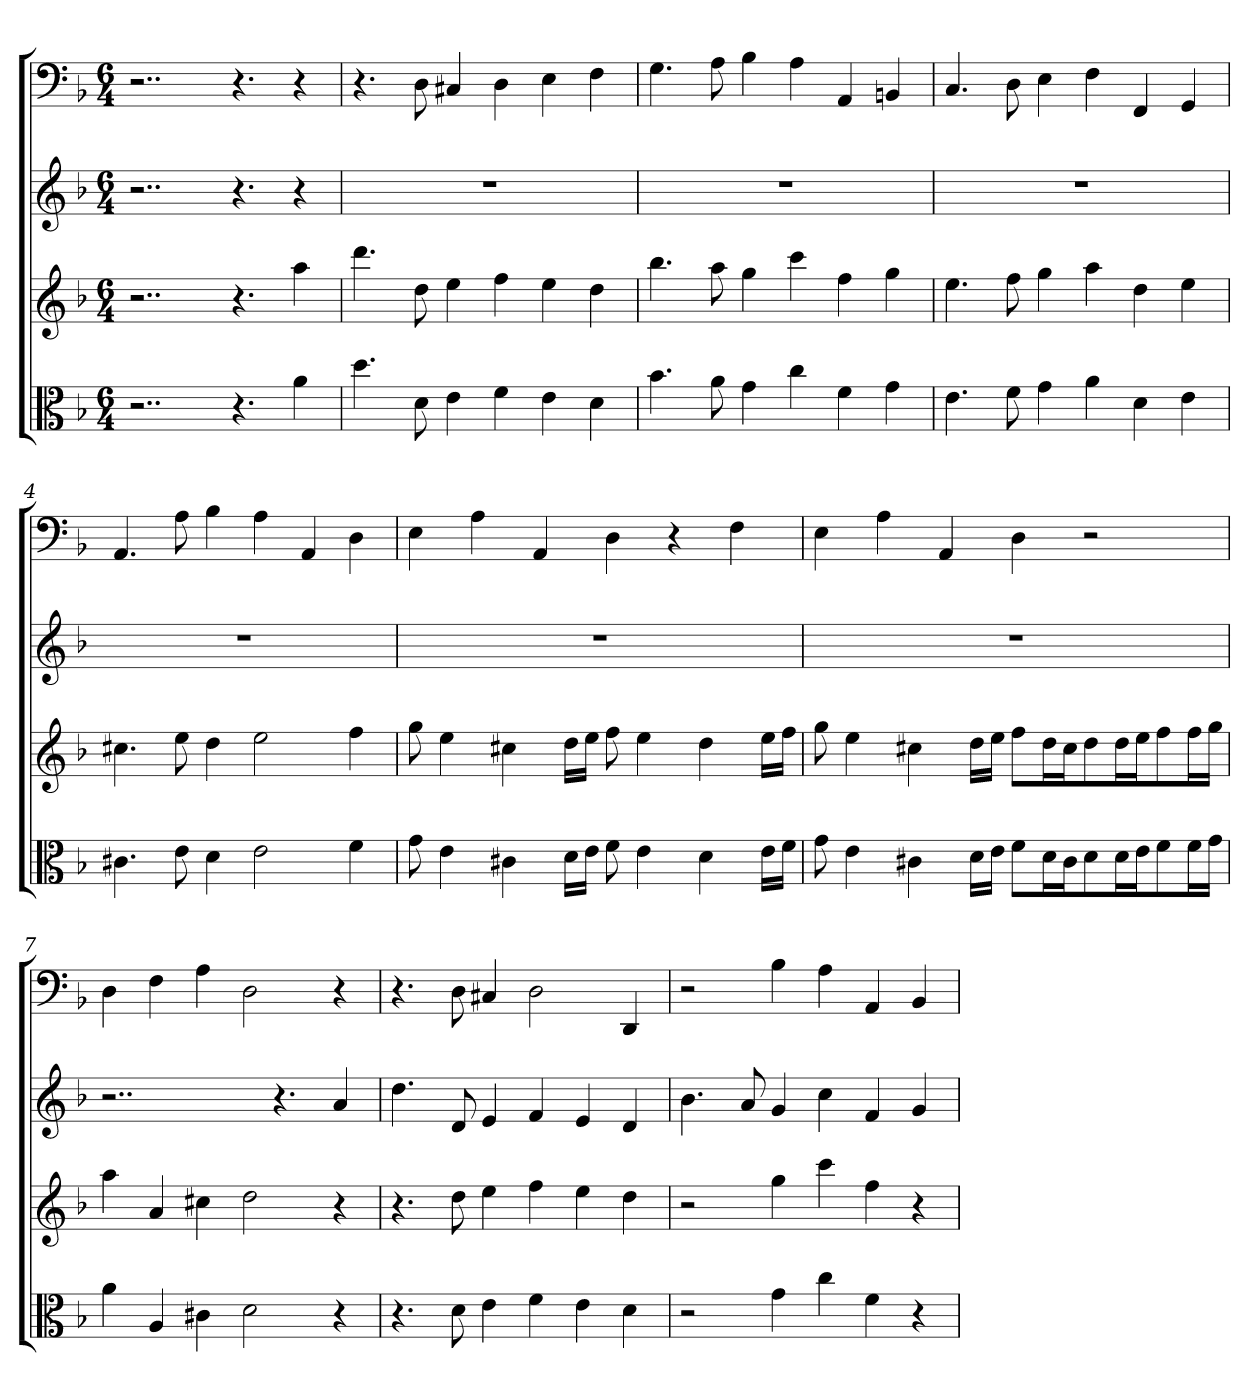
**kern	**kern	**kern	**kern
*part4	*part3	*part2	*part1
*staff4	*staff3	*staff2	*staff1
*clefC3	*	*	*clefF4
*k[b-]	*k[b-]	*k[b-]	*k[b-]
*d:	*d:	*d:	*d:
*M6/4	*M6/4	*M6/4	*M6/4
=	=	=	=
2..r	2..r	2..r	2..r
4.r	4.r	4.r	4.r
4a	4aa	4r	4r
=1	=1	=1	=1
4.dd	4.ddd	1.r	4.r
8d	8dd	.	8D
4e	4ee	.	4C#X
4f	4ff	.	4D
4e	4ee	.	4E
4d	4dd	.	4F
=2	=2	=2	=2
4.b-	4.bb-	1.r	4.G
8a	8aa	.	8A
4g	4gg	.	4B-
4cc	4ccc	.	4A
4f	4ff	.	4AA
4g	4gg	.	4BBn
=3	=3	=3	=3
4.e	4.ee	1.r	4.C
8f	8ff	.	8D
4g	4gg	.	4E
4a	4aa	.	4F
4d	4dd	.	4FF
4e	4ee	.	4GG
=4	=4	=4	=4
4.c#X	4.cc#X	1.r	4.AA
8e	8ee	.	8A
4d	4dd	.	4B-
2e	2ee	.	4A
.	.	.	4AA
4f	4ff	.	4D
=5	=5	=5	=5
8g	8gg	1.r	4E
4e	4ee	.	.
.	.	.	4A
4c#X	4cc#X	.	.
.	.	.	4AA
16d\LL	16ddLL	.	.
16e\JJ	16eeJJ	.	.
8f	8ff	.	4D
4e	4ee	.	.
.	.	.	4r
4d	4dd	.	.
.	.	.	4F
16e\LL	16eeLL	.	.
16f\JJ	16ffJJ	.	.
=6	=6	=6	=6
8g	8gg	1.r	4E
4e	4ee	.	.
.	.	.	4A
4c#X	4cc#X	.	.
.	.	.	4AA
16d\LL	16ddLL	.	.
16e\JJ	16eeJJ	.	.
8f\L	8ffL	.	4D
16d\L	16ddL	.	.
16c#\J	16cc#J	.	.
8d\	8dd	.	2r
16d\L	16ddL	.	.
16e\J	16eeJ	.	.
8f\	8ff	.	.
16f\L	16ffL	.	.
16g\JJ	16ggJJ	.	.
=7	=7	=7	=7
4a	4aa	2..r	4D
4A	4a	.	4F
4c#X	4cc#X	.	4A
2d	2dd	.	2D
.	.	4.r	.
4r	4r	4a	4r
=8	=8	=8	=8
4.r	4.r	4.dd	4.r
8d	8dd	8d	8D
4e	4ee	4e	4C#X
4f	4ff	4f	2D
4e	4ee	4e	.
4d	4dd	4d	4DD
=9	=9	=9	=9
2r	2r	4.b-	2r
.	.	8a	.
4g	4gg	4g	4B-
4cc	4ccc	4cc	4A
4f	4ff	4f	4AA
4r	4r	4g	4BB-
=	=	=	=
*-	*-	*-	*-
